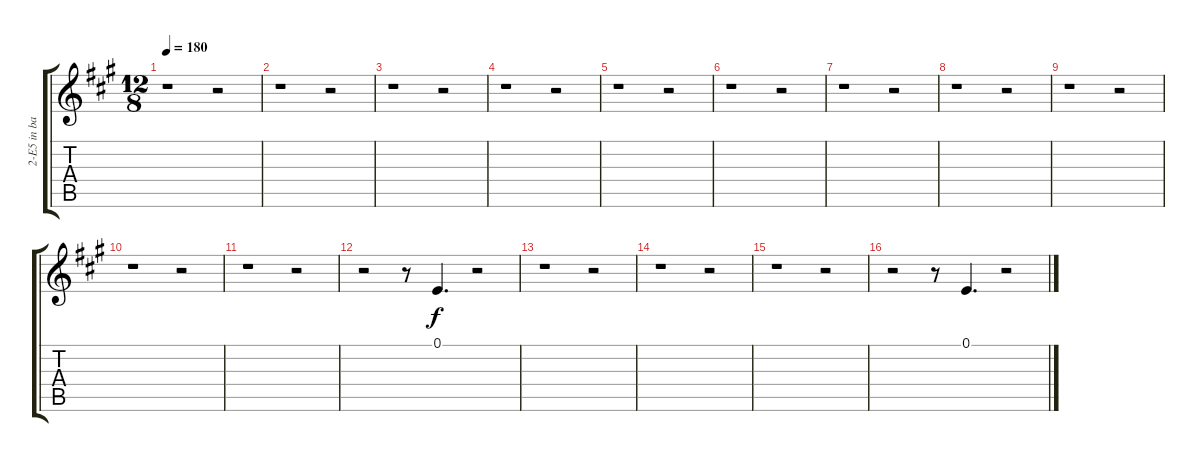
\track ("2-E5 in bar 12&16   " "2-E5 in ba") {instrument electricgrandpiano}
\staff {score tabs}
\tuning (E4 B3 G3 D3 A2 E2) {hide}
\ts (12 8)
\tempo 180
\clef g2
\ks a
r.1{dy f} r.2 |
r.1 r.2 |
r.1 r.2 |
r.1 r.2 |
r.1 r.2 |
r.1 r.2 |
r.1 r.2 |
r.1 r.2 |
r.1 r.2 |
r.1 r.2 |
r.1 r.2 |
r.2 r.8 0.1.4{d} r.2 |
r.1 r.2 |
r.1 r.2 |
r.1 r.2 |
r.2 r.8 0.1.4{d} r.2
